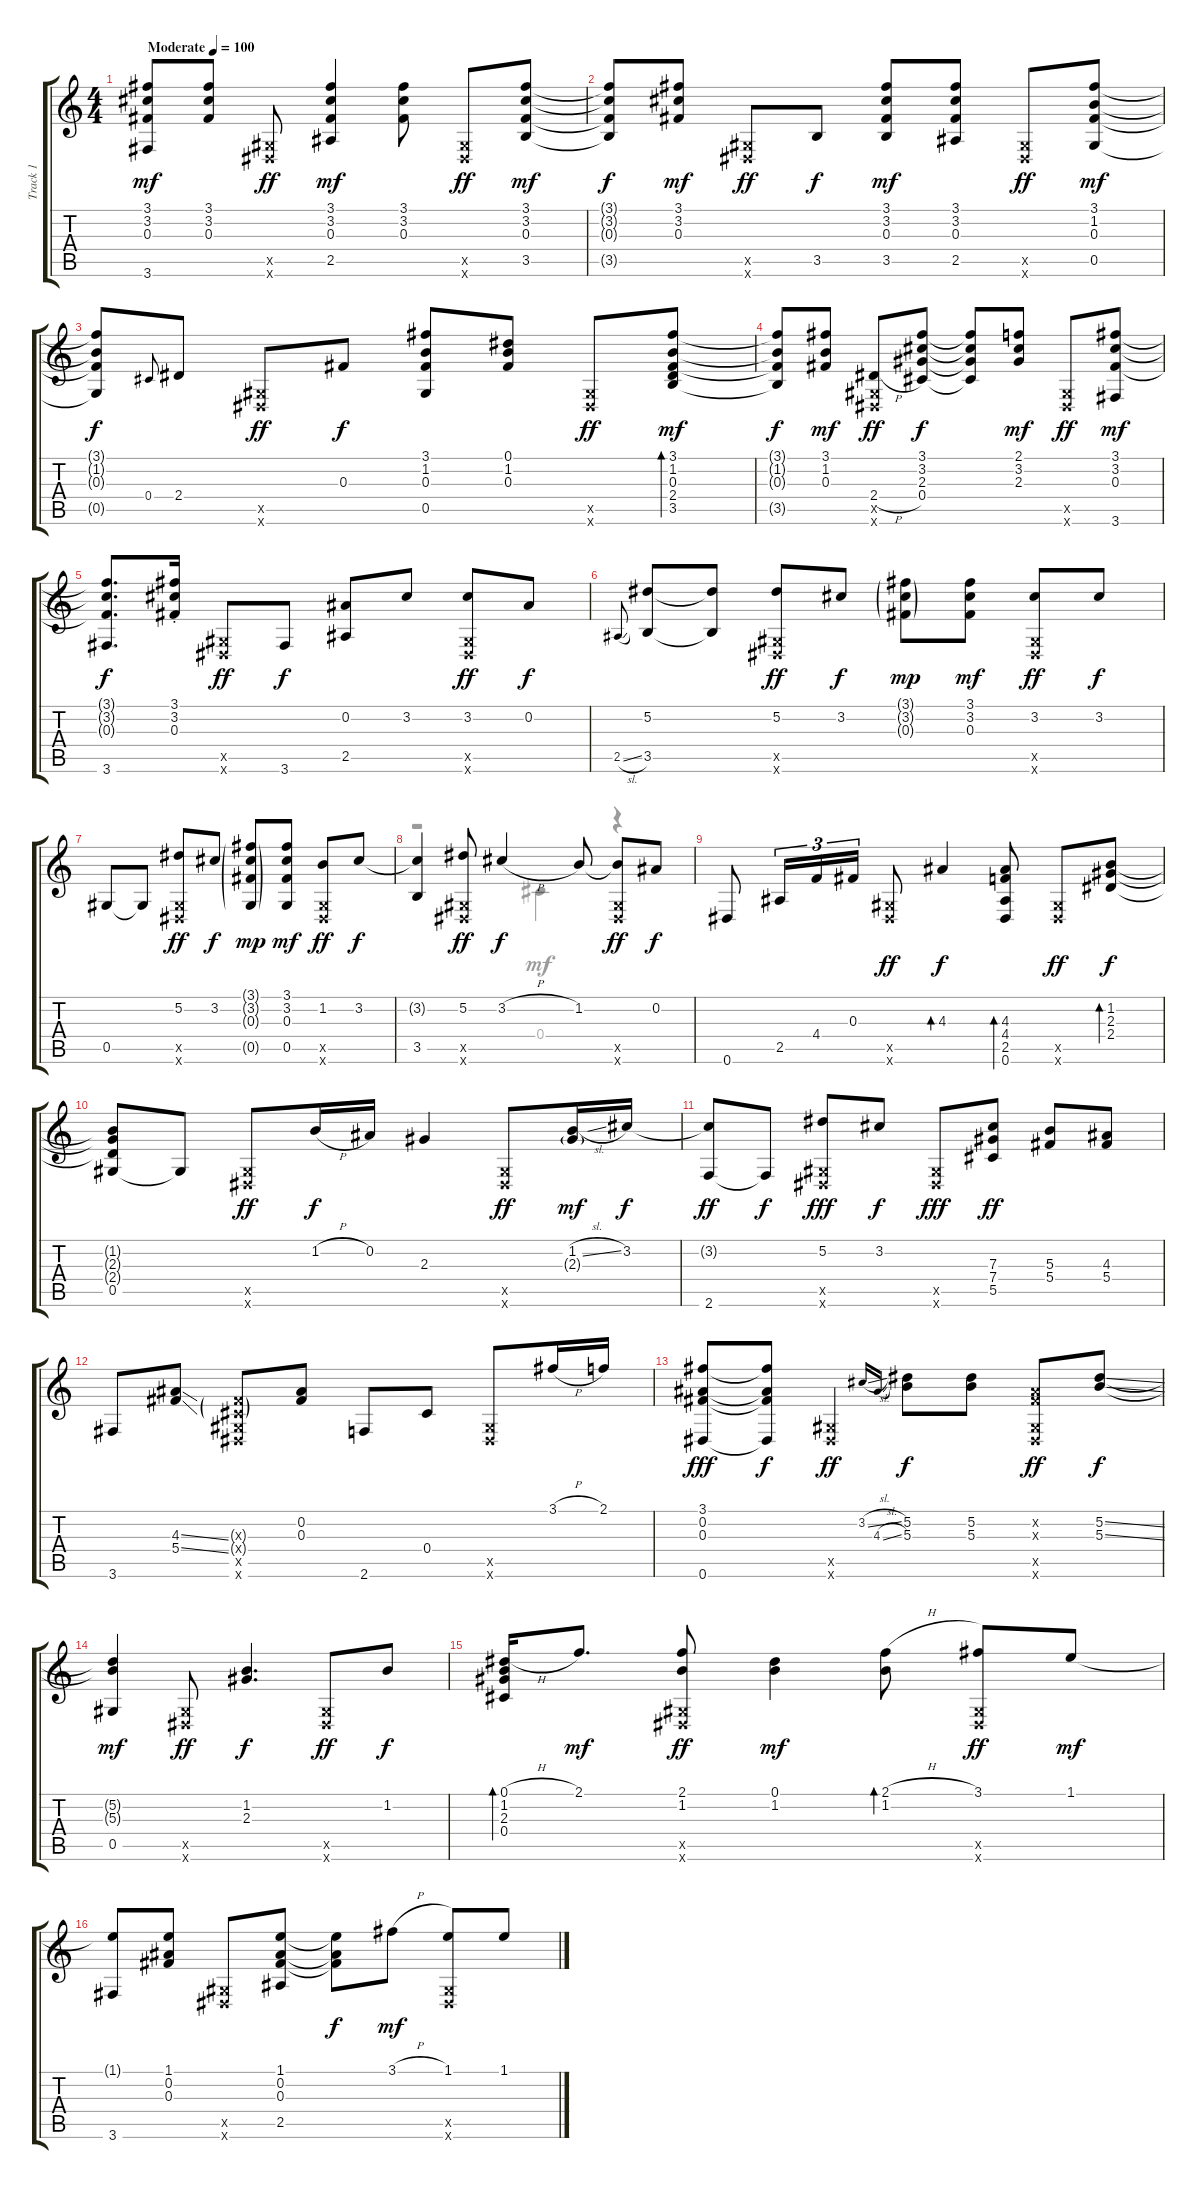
\track ("Track 1" "Track 1") {instrument acousticguitarsteel}
\staff {score tabs}
\tuning (Eb4 Bb3 Gb3 Db3 Ab2 Eb2) {hide}
\voice
\ts (4 4)
\tempo (100 "Moderate")
\clef g2
\ks c
(3.1 3.2 0.3 3.6).8{dy mf instrument acousticguitarsteel} (3.1 3.2 0.3).8 (0.5{x} 0.6{x}).8{dy ff} (3.1 3.2 0.3 2.5).4{dy mf} (3.1 3.2 0.3).8 (0.5{x} 0.6{x}).8{dy ff} (3.1 3.2 0.3 3.5).8{dy mf} |
(3.1{t} 3.2{t} 0.3{t} 3.5{t}).8{dy f} (3.1 3.2 0.3).8{dy mf} (0.5{x} 0.6{x}).8{dy ff} 3.5.8{dy f} (3.1 3.2 0.3 3.5).8{dy mf} (3.1 3.2 0.3 2.5).8 (0.5{x} 0.6{x}).8{dy ff} (3.1 1.2 0.3 0.5).8{dy mf} |
(3.1{t} 1.2{t} 0.3{t} 0.5{t}).8{dy f} 0.4.8{gr onbeat} 2.4.8 (0.5{x} 0.6{x}).8{dy ff} 0.3.8{dy f} (3.1 1.2 0.3 0.5).8 (0.1 1.2 0.3).8 (0.5{x} 0.6{x}).8{dy ff} (3.1 1.2 0.3 2.4 3.5).8{bd 120 dy mf} |
(3.1{t} 1.2{t} 0.3{t} 3.5{t}).8{dy f} (3.1 1.2 0.3).8{dy mf} (2.4{h} 0.5{x} 0.6{x}).8{dy ff} (3.1 3.2 2.3 0.4).8{dy f} (3.1{t} 3.2{t} 2.3{t} 0.4{t}).8 (2.1 3.2 2.3).8{dy mf} (0.5{x} 0.6{x}).8{dy ff} (3.1 3.2 0.3 3.6).8{dy mf} |
(3.1{t} 3.2{t} 0.3{t} 3.6).8{d dy f} (3.1{st} 3.2{st} 0.3{st}).16 (0.5{x} 0.6{x}).8{dy ff} 3.6.8{dy f} (0.2 2.5).8 3.2.8 (3.2 0.5{x} 0.6{x}).8{dy ff} 0.2.8{dy f} |
2.5{sl}.8{gr onbeat} (5.2 3.5).8 (5.2{t} 3.5{t}).8 (5.2 0.5{x} 0.6{x}).8{dy ff} 3.2.8{dy f} (3.1{g} 3.2{g} 0.3{g}).8{dy mp} (3.1 3.2 0.3).8{dy mf} (3.2 0.5{x} 0.6{x}).8{dy ff} 3.2.8{dy f} |
0.5.8 0.5{t}.8 (5.2 0.5{x} 0.6{x}).8{dy ff} 3.2.8{dy f} (3.1{g} 3.2{g} 0.3{g} 0.5{g}).8{dy mp} (3.1 3.2 0.3 0.5).8{dy mf} (1.2 0.5{x} 0.6{x}).8{dy ff} 3.2.8{dy f} |
(3.2{t} 3.5).4 (5.2 0.5{x} 0.6{x}).8{dy ff} 3.2{h}.4{dy f} 1.2.8 (1.2{t} 0.5{x} 0.6{x}).8{dy ff} 0.2.8{dy f} |
0.6.8 2.5.16{tu (3 2)} 4.4.16{tu (3 2)} 0.3.16{tu (3 2)} (0.5{x} 0.6{x}).8{dy ff} 4.3.4{bd 120 dy f} (4.3 4.4 2.5 0.6).8{bd 120} (0.5{x} 0.6{x}).8{dy ff} (1.2 2.3 2.4).8{bd 120 dy f} |
(1.2{t} 2.3{t} 2.4{t} 0.5).8 0.5{t}.8 (0.5{x} 0.6{x}).8{dy ff} 1.2{h}.16{dy f} 0.2.16 2.3.4 (0.5{x} 0.6{x}).8{dy ff} (1.2{sl} 2.3{g}).16{dy mf} 3.2.16{dy f} |
(3.2{t} 2.6).8{dy ff} 2.6{t}.8{dy f} (5.2 0.5{x} 0.6{x}).8{dy fff} 3.2.8{dy f} (0.5{x} 0.6{x}).8{dy fff} (7.3 7.4 5.5).8{dy ff} (5.3 5.4).8 (4.3 5.4).8 |
3.6.8 (4.3{ss} 5.4{ss}).8 (0.3{g x} 0.4{g x} 0.5{x} 0.6{x}).8 (0.2 0.3).8 2.6.8 0.4.8 (0.5{x} 0.6{x}).8 3.1{h}.16 2.1.16 |
(3.1 0.2 0.3 0.6).8{dy fff} (3.1{t} 0.2{t} 0.3{t} 0.6{t}).8{dy f} (0.5{x} 0.6{x}).4{dy ff} 3.2{sl}.16{gr onbeat} 4.3{sl}.16{gr onbeat} (5.2 5.3).8{dy f} (5.2 5.3).8 (0.2{x} 0.3{x} 0.5{x} 0.6{x}).8{dy ff} (5.2{ss} 5.3{ss}).8{dy f} |
(5.2{t} 5.3{t} 0.5).4{dy mf} (0.5{x} 0.6{x}).8{dy ff} (1.2 2.3).4{d dy f} (0.5{x} 0.6{x}).8{dy ff} 1.2.8{dy f} |
(0.1{h} 1.2 2.3 0.4).16{bd 120} 2.1.8{d dy mf} (2.1 1.2 0.5{x} 0.6{x}).8{dy ff} (0.1 1.2).4{dy mf} (2.1{h} 1.2).8{bd 120} (3.1 0.5{x} 0.6{x}).8{dy ff} 1.1.8{dy mf} |
(1.1{t} 3.6).8 (1.1 0.2 0.3).8 (0.5{x} 0.6{x}).8 (1.1 0.2 0.3 2.5).8 (1.1{t} 0.2{t} 0.3{t}).8{dy f} 3.1{h}.8{dy mf} (1.1 0.5{x} 0.6{x}).8 1.1.8
\voice
\clef g2
\ottava regular
\simile none
\ks c
|
|
|
|
|
|
|
r.2 0.4.4 r.4 |
|
|
|
|
|
|
|
